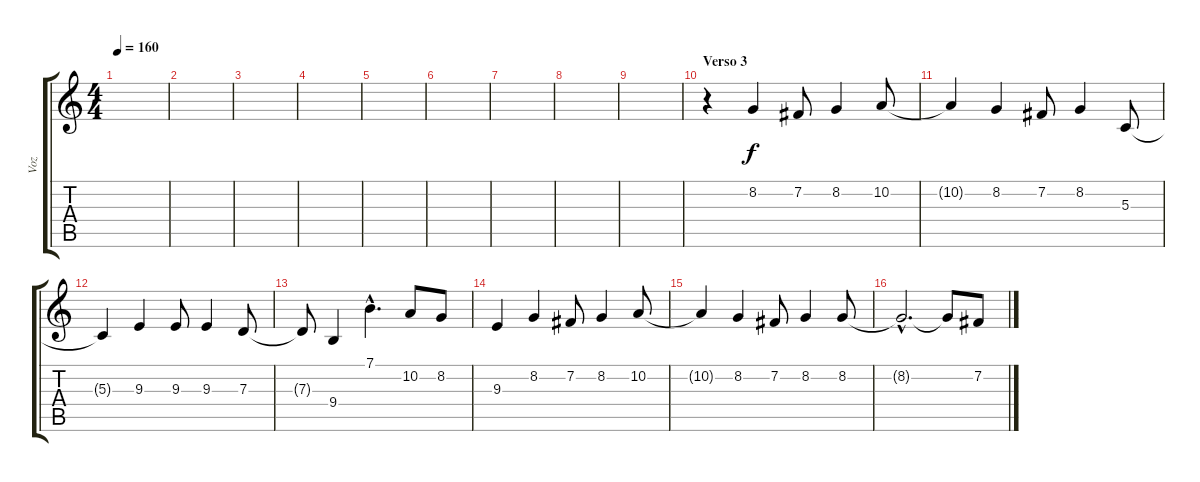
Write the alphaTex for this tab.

\track ("Voz" "Voz") {instrument harmonica}
\staff {score tabs}
\tuning (E4 B3 G3 D3 A2 E2) {hide}
\ts (4 4)
\tempo 160
\clef g2
\ks c
|
|
|
|
|
|
|
|
|
\section ("" "Verso 3")
r.4 8.2.4 7.2.8 8.2.4 10.2.8 |
10.2{t}.4 8.2.4 7.2.8 8.2.4 5.3.8 |
5.3{t}.4 9.3.4 9.3.8 9.3.4 7.3.8 |
7.3{t}.8 9.4.4 7.1{hac}.4{d} 10.2.8 8.2.8 |
9.3.4 8.2.4 7.2.8 8.2.4 10.2.8 |
10.2{t}.4 8.2.4 7.2.8 8.2.4 8.2.8 |
8.2{hac t}.2{d} 8.2{t}.8 7.2.8
